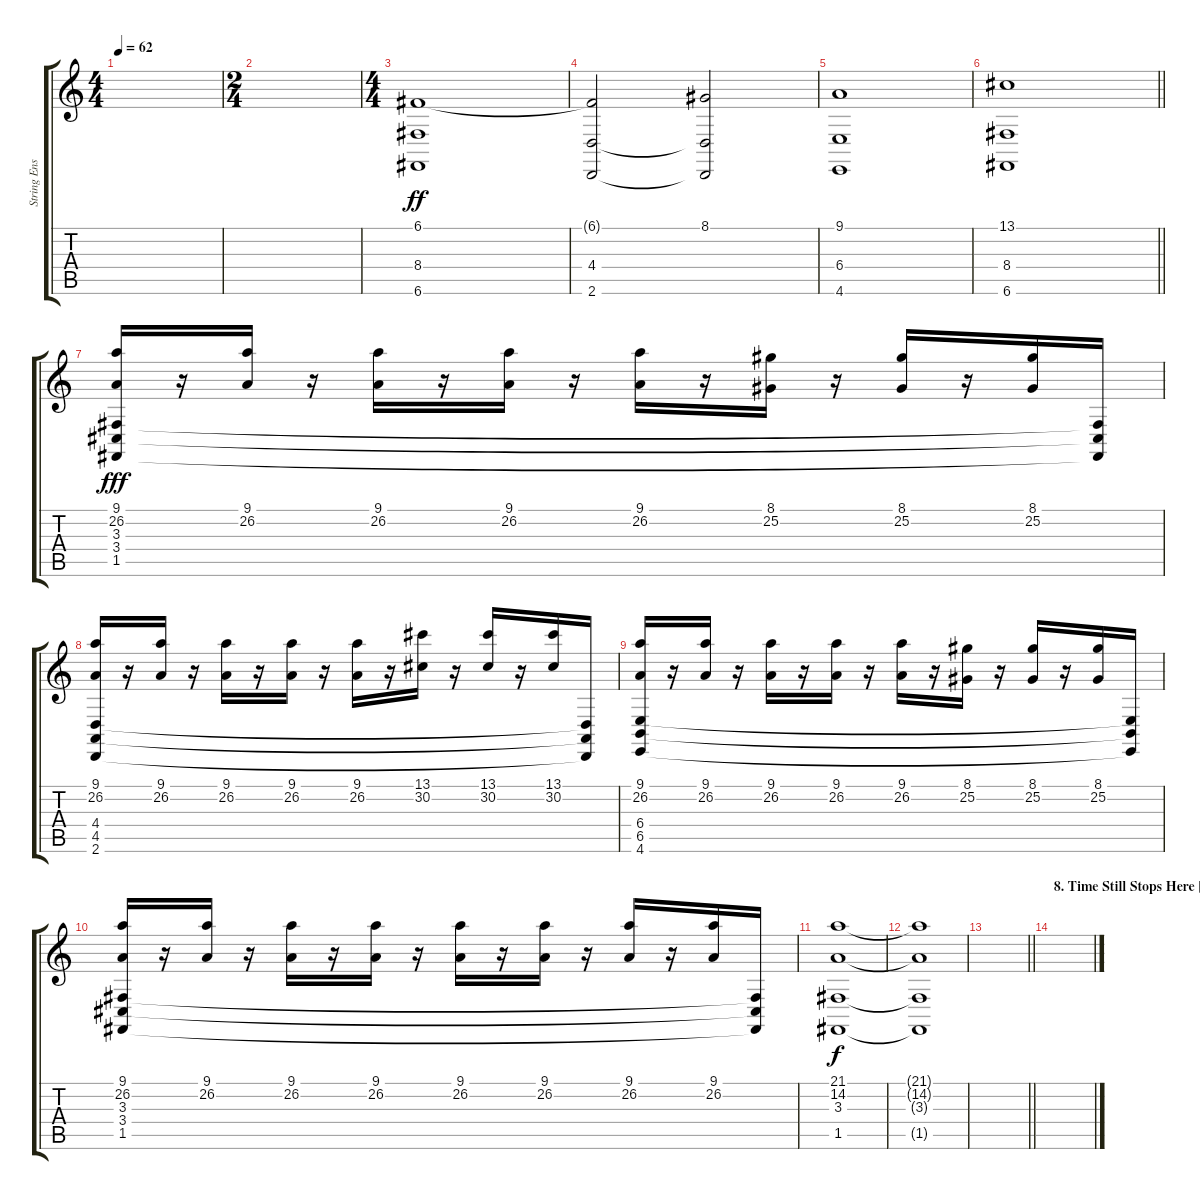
\track ("String Ensemble" "String Ens") {instrument stringensemble1}
\staff {score tabs}
\tuning (C4 G3 Eb3 Bb2 F2 C2) {hide}
\ts (4 4)
\tempo 62
\clef g2
\ks c
|
\ts (2 4)
|
\ts (4 4)
(6.1 8.4 6.6).1{dy ff} |
(6.1{t} 4.4 2.6).2 (8.1 4.4{t} 2.6{t}).2 |
(9.1 6.4 4.6).1 |
\barLineRight lightlight
(13.1 8.4 6.6).1 |
(9.1 26.2 3.3 3.4 1.5).16{dy fff} r.16 (9.1 26.2).16 r.16 (9.1 26.2).16 r.16 (9.1 26.2).16 r.16 (9.1 26.2).16 r.16 (8.1 25.2).16 r.16 (8.1 25.2).16 r.16 (8.1 25.2).16 (3.3{t} 3.4{t} 1.5{t}).16 |
(9.1 26.2 4.4 4.5 2.6).16 r.16 (9.1 26.2).16 r.16 (9.1 26.2).16 r.16 (9.1 26.2).16 r.16 (9.1 26.2).16 r.16 (13.1 30.2).16 r.16 (13.1 30.2).16 r.16 (13.1 30.2).16 (4.4{t} 4.5{t} 2.6{t}).16 |
(9.1 26.2 6.4 6.5 4.6).16 r.16 (9.1 26.2).16 r.16 (9.1 26.2).16 r.16 (9.1 26.2).16 r.16 (9.1 26.2).16 r.16 (8.1 25.2).16 r.16 (8.1 25.2).16 r.16 (8.1 25.2).16 (6.4{t} 6.5{t} 4.6{t}).16 |
(9.1 26.2 3.3 3.4 1.5).16 r.16 (9.1 26.2).16 r.16 (9.1 26.2).16 r.16 (9.1 26.2).16 r.16 (9.1 26.2).16 r.16 (9.1 26.2).16 r.16 (9.1 26.2).16 r.16 (9.1 26.2).16 (3.3{t} 3.4{t} 1.5{t}).16 |
(21.1 14.2 3.3 1.5).1{dy f} |
(21.1{t} 14.2{t} 3.3{t} 1.5{t}).1 |
\barLineRight lightlight
|
\section ("" "8. Time Still Stops Here [bonus track]")
